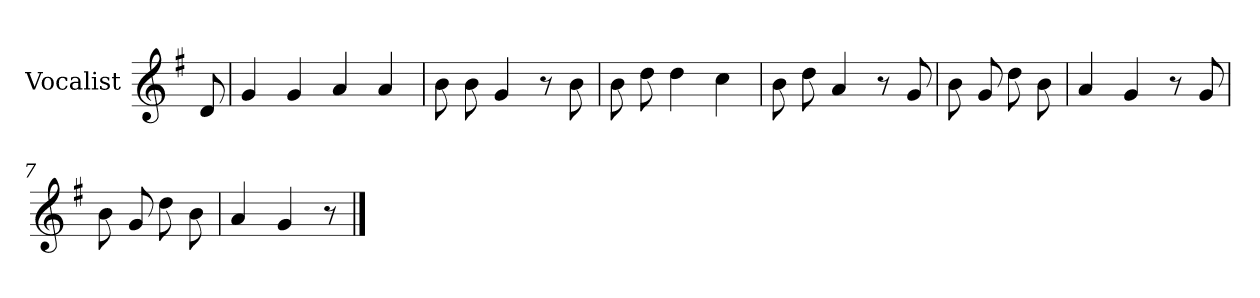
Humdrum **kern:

**kern
*part1
*staff1
*I"Vocalist
*k[f#]
*G:
=
8d
=1
4g
4g
4a
4a
=2
8b
8b
4g
8r
8b
=3
8b
8dd
4dd
4cc
=4
8b
8dd
4a
8r
8g
=5
8b
8g
8dd
8b
=6
4a
4g
8r
8g
=7
8b
8g
8dd
8b
=8
4a
4g
8r
==
*-
